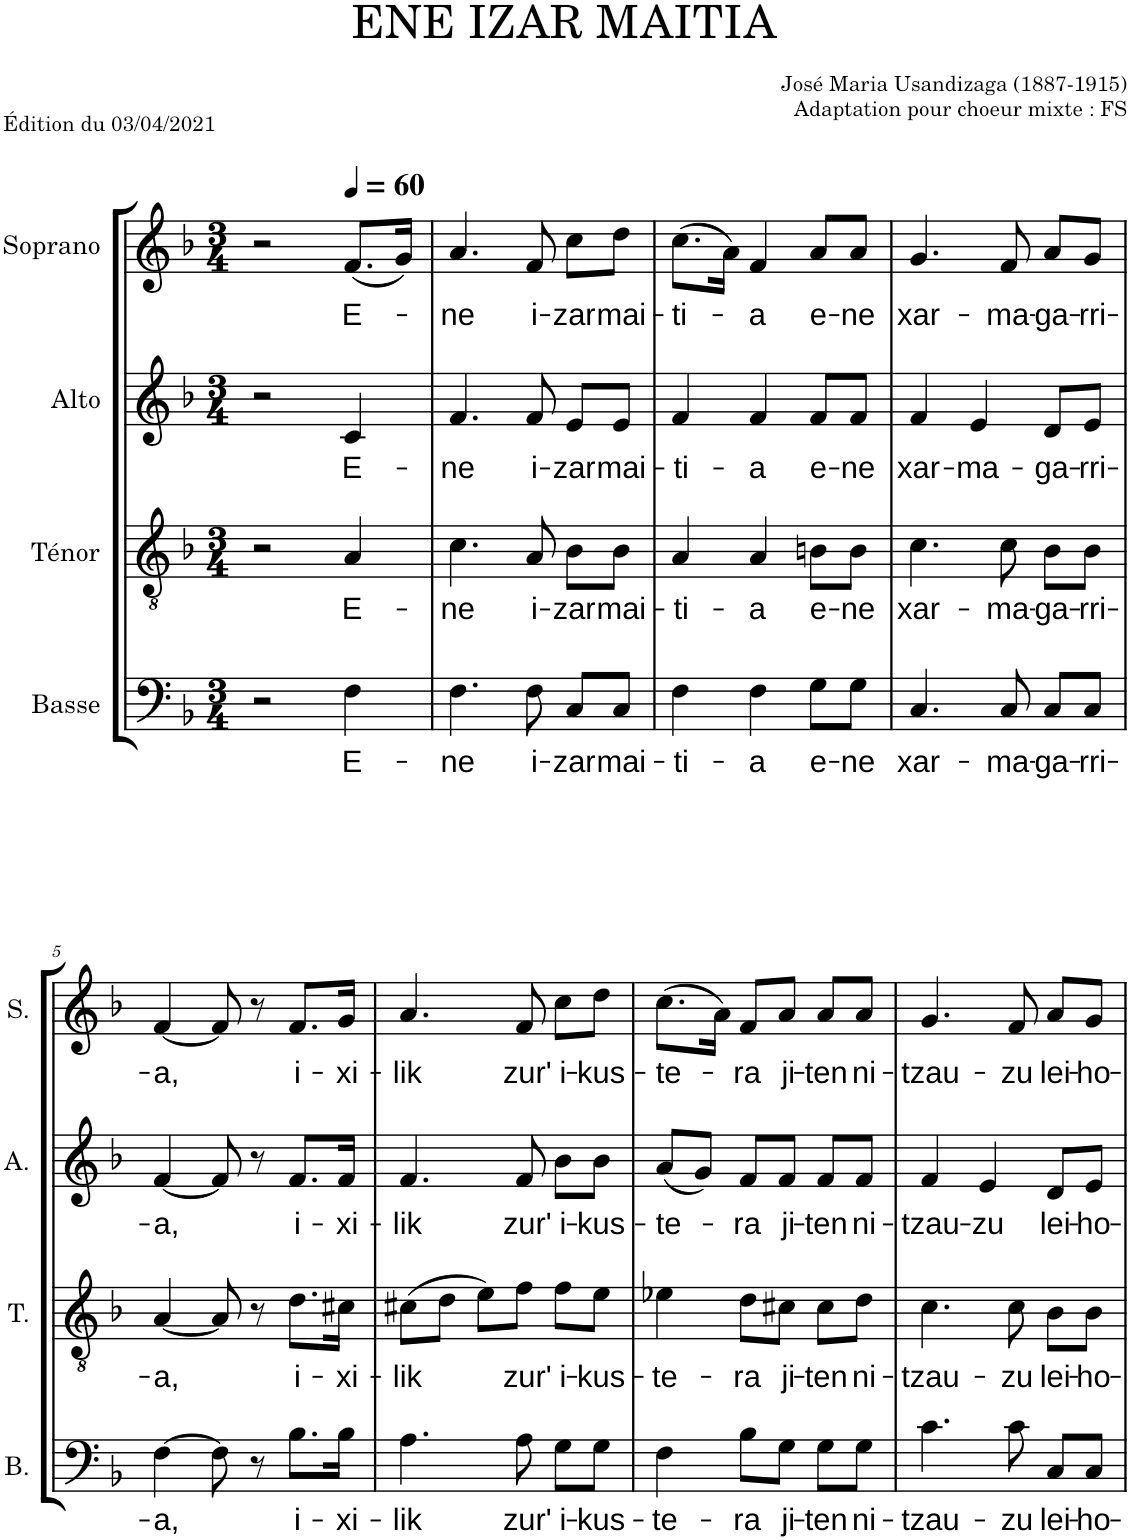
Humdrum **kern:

**kern	**text	**kern	**text	**kern	**text	**kern	**text
*part4	*part4	*part3	*part3	*part2	*part2	*part1	*part1
*staff4	*staff4	*staff3	*staff3	*staff2	*staff2	*staff1	*staff1
*I"Basse	*	*I"Ténor	*	*I"Alto	*	*I"Soprano	*
*I'B.	*	*I'T.	*	*I'A.	*	*I'S.	*
*clefF4	*	*clefGv2	*	*clefG2	*	*clefG2	*
*k[b-]	*	*k[b-]	*	*k[b-]	*	*k[b-]	*
*M3/4	*	*M3/4	*	*M3/4	*	*M3/4	*
=1	=1	=1	=1	=1	=1	=1	=1
2r	.	2r	.	2r	.	2r	.
*	*	*	*	*	*	*MM60	*
!	!LO:LY:b	!	!LO:LY:b	!	!LO:LY:b	!	!LO:LY:b
4F\	E-	4A/	E-	4c/	E-	(8.f/L	E-
.	.	.	.	.	.	16g/Jk)	.
=2	=2	=2	=2	=2	=2	=2	=2
!	!LO:LY:b	!	!LO:LY:b	!	!LO:LY:b	!	!LO:LY:b
4.F\	-ne	4.c\	-ne	4.f/	-ne	4.a/	-ne
!	!LO:LY:b	!	!LO:LY:b	!	!LO:LY:b	!	!LO:LY:b
8F\	i-	8A/	i-	8f/	i-	8f/	i-
!	!LO:LY:b	!	!LO:LY:b	!	!LO:LY:b	!	!LO:LY:b
8C/L	-zar	8B-\L	-zar	8e/L	-zar	8cc\L	-zar
!	!LO:LY:b	!	!LO:LY:b	!	!LO:LY:b	!	!LO:LY:b
8C/J	mai-	8B-\J	mai-	8e/J	mai-	8dd\J	mai-
=3	=3	=3	=3	=3	=3	=3	=3
!	!LO:LY:b	!	!LO:LY:b	!	!LO:LY:b	!	!LO:LY:b
4F\	-ti-	4A/	-ti-	4f/	-ti-	(8.cc\L	-ti-
.	.	.	.	.	.	16a\Jk)	.
!	!LO:LY:b	!	!LO:LY:b	!	!LO:LY:b	!	!LO:LY:b
4F\	-a	4A/	-a	4f/	-a	4f/	-a
!	!LO:LY:b	!	!LO:LY:b	!	!LO:LY:b	!	!LO:LY:b
8G\L	e-	8Bn\L	e-	8f/L	e-	8a/L	e-
!	!LO:LY:b	!	!LO:LY:b	!	!LO:LY:b	!	!LO:LY:b
8G\J	-ne	8B\J	-ne	8f/J	-ne	8a/J	-ne
=4	=4	=4	=4	=4	=4	=4	=4
!	!LO:LY:b	!	!LO:LY:b	!	!LO:LY:b	!	!LO:LY:b
4.C/	xar-	4.c\	xar-	4f/	xar-	4.g/	xar-
!	!	!	!	!	!LO:LY:b	!	!
.	.	.	.	4e/	-ma-	.	.
!	!LO:LY:b	!	!LO:LY:b	!	!	!	!LO:LY:b
8C/	-ma-	8c\	-ma-	.	.	8f/	-ma-
!	!LO:LY:b	!	!LO:LY:b	!	!LO:LY:b	!	!LO:LY:b
8C/L	-ga-	8B-\L	-ga-	8d/L	-ga-	8a/L	-ga-
!	!LO:LY:b	!	!LO:LY:b	!	!LO:LY:b	!	!LO:LY:b
8C/J	-rri-	8B-\J	-rri-	8e/J	-rri-	8g/J	-rri-
!!LO:LB:g=z
=5	=5	=5	=5	=5	=5	=5	=5
!	!LO:LY:b	!	!LO:LY:b	!	!LO:LY:b	!	!LO:LY:b
[4F\	-a,	[4A/	-a,	[4f/	-a,	[4f/	-a,
8F\]	.	8A/]	.	8f/]	.	8f/]	.
8r	.	8r	.	8r	.	8r	.
!	!LO:LY:b	!	!LO:LY:b	!	!LO:LY:b	!	!LO:LY:b
8.B-\L	i-	8.d\L	i-	8.f/L	i-	8.f/L	i-
!	!LO:LY:b	!	!LO:LY:b	!	!LO:LY:b	!	!LO:LY:b
16B-\Jk	-xi-	16c#X\Jk	-xi-	16f/Jk	-xi-	16g/Jk	-xi-
=6	=6	=6	=6	=6	=6	=6	=6
!	!LO:LY:b	!	!LO:LY:b	!	!LO:LY:b	!	!LO:LY:b
4.A\	-lik	(8c#X\L	-lik	4.f/	-lik	4.a/	-lik
.	.	8d\J	.	.	.	.	.
.	.	8e\L)	.	.	.	.	.
!	!LO:LY:b	!	!LO:LY:b	!	!LO:LY:b	!	!LO:LY:b
8A\	zur'	8f\J	zur'	8f/	zur'	8f/	zur'
!	!LO:LY:b	!	!LO:LY:b	!	!LO:LY:b	!	!LO:LY:b
8G\L	i-	8f\L	i-	8b-\L	i-	8cc\L	i-
!	!LO:LY:b	!	!LO:LY:b	!	!LO:LY:b	!	!LO:LY:b
8G\J	-kus-	8e\J	-kus-	8b-\J	-kus-	8dd\J	-kus-
=7	=7	=7	=7	=7	=7	=7	=7
!	!LO:LY:b	!	!LO:LY:b	!	!LO:LY:b	!	!LO:LY:b
4F\	-te-	4e-X\	-te-	(8a/L	-te-	(8.cc\L	-te-
.	.	.	.	8g/J)	.	.	.
.	.	.	.	.	.	16a\Jk)	.
!	!LO:LY:b	!	!LO:LY:b	!	!LO:LY:b	!	!LO:LY:b
8B-\L	-ra	8d\L	-ra	8f/L	-ra	8f/L	-ra
!	!LO:LY:b	!	!LO:LY:b	!	!LO:LY:b	!	!LO:LY:b
8G\J	ji-	8c#X\J	ji-	8f/J	ji-	8a/J	ji-
!	!LO:LY:b	!	!LO:LY:b	!	!LO:LY:b	!	!LO:LY:b
8G\L	-ten	8c#\L	-ten	8f/L	-ten	8a/L	-ten
!	!LO:LY:b	!	!LO:LY:b	!	!LO:LY:b	!	!LO:LY:b
8G\J	ni-	8d\J	ni-	8f/J	ni-	8a/J	ni-
=8	=8	=8	=8	=8	=8	=8	=8
!	!LO:LY:b	!	!LO:LY:b	!	!LO:LY:b	!	!LO:LY:b
4.c\	-tzau-	4.c\	-tzau-	4f/	-tzau-	4.g/	-tzau-
!	!	!	!	!	!LO:LY:b	!	!
.	.	.	.	4e/	-zu	.	.
!	!LO:LY:b	!	!LO:LY:b	!	!	!	!LO:LY:b
8c\	-zu	8c\	-zu	.	.	8f/	-zu
!	!LO:LY:b	!	!LO:LY:b	!	!LO:LY:b	!	!LO:LY:b
8C/L	lei-	8B-\L	lei-	8d/L	lei-	8a/L	lei-
!	!LO:LY:b	!	!LO:LY:b	!	!LO:LY:b	!	!LO:LY:b
8C/J	-ho-	8B-\J	-ho-	8e/J	-ho-	8g/J	-ho-
=	=	=	=	=	=	=	=
*-	*-	*-	*-	*-	*-	*-	*-
